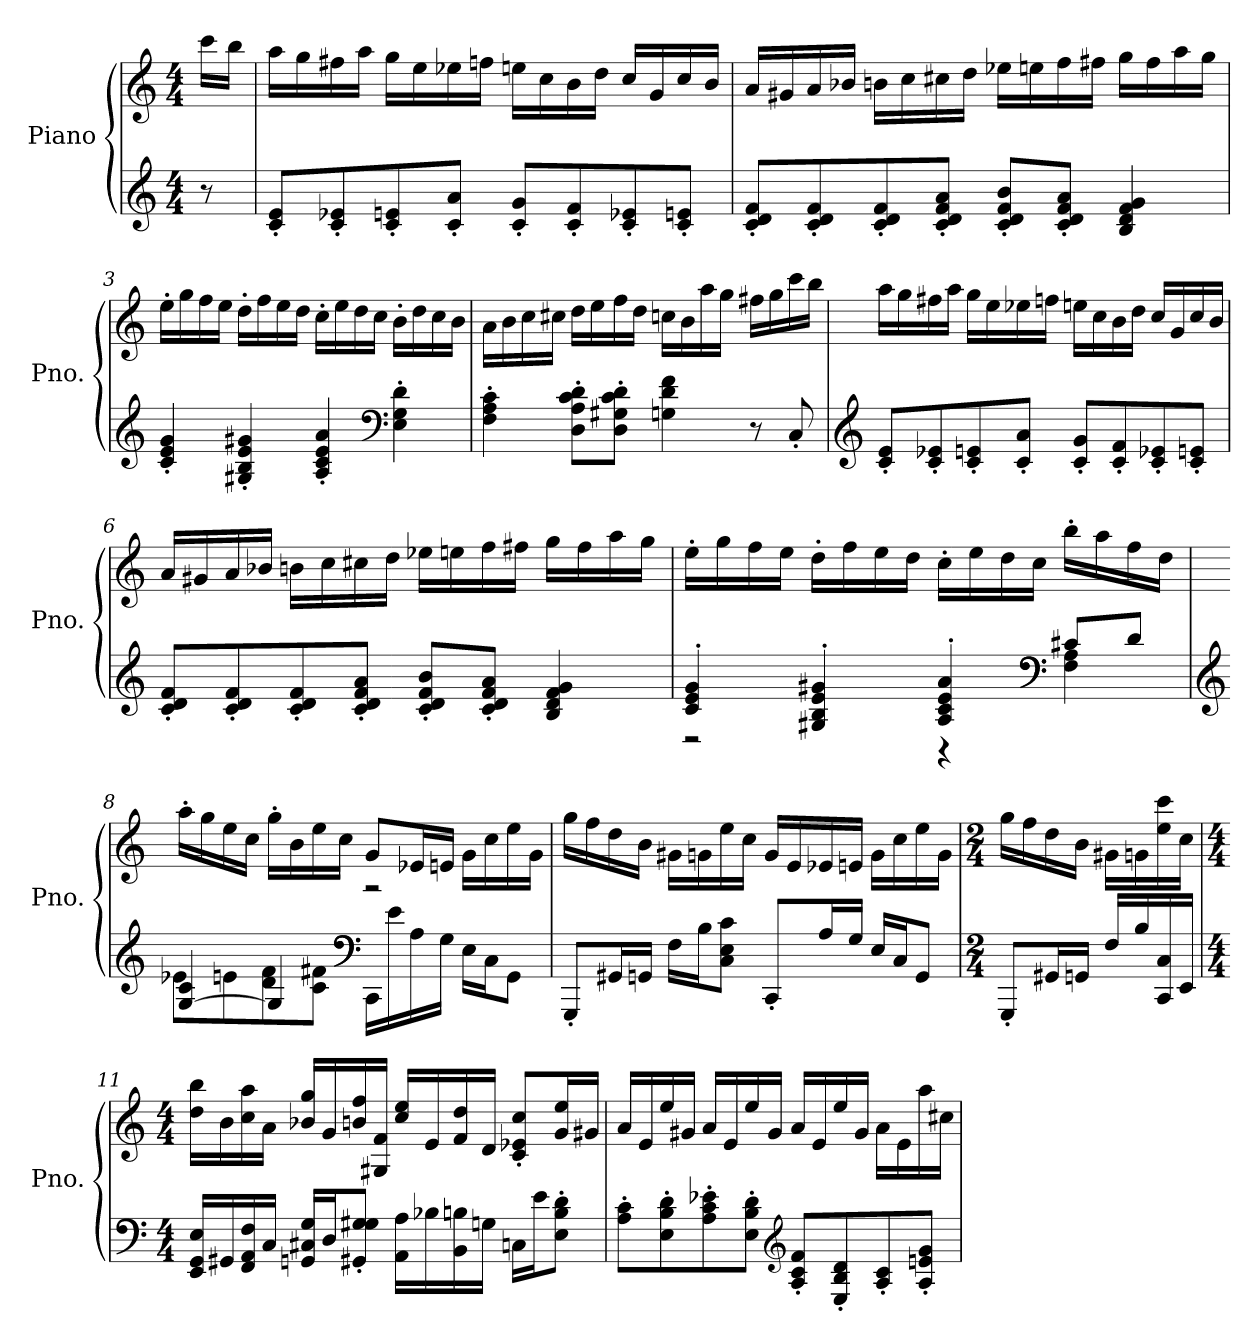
**kern	**kern
*part1	*part1
*staff2	*staff1
*I"Piano	*
*I'Pno.	*
*clefG2	*clefG2
*k[]	*k[]
*M4/4	*M4/4
*MM80	*MM80
=	=
8r	16ccc\LL
.	16bb\JJ
=1	=1
8c/' 8e/'L	16aa\LL
.	16gg\
8c/' 8e-X/'	16ff#X\
.	16aa\JJ
8c/' 8en/'	16gg\LL
.	16ee\
8c/' 8a/'J	16ee-X\
.	16ffn\JJ
8c/' 8g/'L	16een\LL
.	16cc\
8c/' 8f/'	16b\
.	16dd\JJ
8c/' 8e-X/'	16cc/LL
.	16g/
8c/' 8en/'J	16cc/
.	16b/JJ
=2	=2
8c/' 8d/' 8f/'L	16a/LL
.	16g#X/
8c/' 8d/' 8f/'	16a/
.	16b-X/JJ
8c/' 8d/' 8f/'	16bn\LL
.	16cc\
8c/' 8d/' 8f/' 8a/'J	16cc#X\
.	16dd\JJ
8c/' 8d/' 8f/' 8b/'L	16ee-X\LL
.	16een\
8c/' 8d/' 8f/' 8a/'J	16ff\
.	16ff#X\JJ
4B/ 4d/ 4f/ 4g/	16gg\LL
.	16ff#\
.	16aa\
.	16gg\JJ
!!LO:LB:g=z
=3	=3
4c/' 4e/' 4g/'	16ee'\LL
.	16gg\
.	16ff\
.	16ee\JJ
4G#X/' 4B/' 4e/' 4g#X/'	16dd'\LL
.	16ff\
.	16ee\
.	16dd\JJ
4A/' 4c/' 4e/' 4a/'	16cc'\LL
.	16ee\
.	16dd\
.	16cc\JJ
*clefF4	*
4E\' 4G#\' 4d\'	16b'\LL
.	16dd\
.	16cc\
.	16b\JJ
=4	=4
4F\' 4A\' 4c\'	16a\LL
.	16b\
.	16cc\
.	16cc#X\JJ
8D\' 8A\' 8c\' 8d\'L	16dd\LL
.	16ee\
8D\' 8G#X\' 8c\' 8d\'J	16ff\
.	16dd\JJ
4Gn\ 4d\ 4f\	16ccn\LL
.	16b\
.	16aa\
.	16gg\JJ
8r	16ff#X\LL
.	16gg\
8C'/	16ccc\
.	16bb\JJ
!!LO:LB:g=z
=5	=5
*clefG2	*
8c/' 8e/'L	16aa\LL
.	16gg\
8c/' 8e-X/'	16ff#X\
.	16aa\JJ
8c/' 8en/'	16gg\LL
.	16ee\
8c/' 8a/'J	16ee-X\
.	16ffn\JJ
8c/' 8g/'L	16een\LL
.	16cc\
8c/' 8f/'	16b\
.	16dd\JJ
8c/' 8e-X/'	16cc/LL
.	16g/
8c/' 8en/'J	16cc/
.	16b/JJ
=6	=6
8c/' 8d/' 8f/'L	16a/LL
.	16g#X/
8c/' 8d/' 8f/'	16a/
.	16b-X/JJ
8c/' 8d/' 8f/'	16bn\LL
.	16cc\
8c/' 8d/' 8f/' 8a/'J	16cc#X\
.	16dd\JJ
8c/' 8d/' 8f/' 8b/'L	16ee-X\LL
.	16een\
8c/' 8d/' 8f/' 8a/'J	16ff\
.	16ff#X\JJ
4B/ 4d/ 4f/ 4g/	16gg\LL
.	16ff#\
.	16aa\
.	16gg\JJ
!!LO:LB:g=z
=7	=7
*^	*
4c/' 4e/' 4g/'	2r	16ee'\LL
.	.	16gg\
.	.	16ff\
.	.	16ee\JJ
4G#X/' 4B/' 4e/' 4g#X/'	.	16dd'\LL
.	.	16ff\
.	.	16ee\
.	.	16dd\JJ
4A/' 4c/' 4e/' 4a/'	4r	16cc'\LL
.	.	16ee\
.	.	16dd\
.	.	16cc\JJ
*clefF4	*	*
8c#X/L	4F\ 4A\	16bb'\LL
.	.	16aa\
8d/J	.	16ff\
.	.	16dd\JJ
=8	=8	=8
*clefG2	*	*
[4G/ 4c/	8e-X\L	16aa'\LL
.	.	16gg\
.	8en\	16ee\
.	.	16cc\JJ
4G/]	8d\ 8f\	16gg'\LL
.	.	16b\
.	8c\ 8f#X\J	16ee\
.	.	16cc\JJ
*clefF4	*	*
2r	16CC\LL	8g/L
.	16e\	.
.	16A\	16e-X/L
.	16G\JJ	16en/JJ
.	16E\LL	16g\LL
.	16C\J	16cc\
.	8GG\J	16ee\
.	.	16g\JJ
*v	*v	*
!!LO:LB:g=z
=9	=9
8GGG'/L	16gg\LL
.	16ff\
16GG#X/L	16dd\
16GGn/JJ	16b\JJ
16F\LL	16g#X\LL
16B\J	16gn\
8C\ 8E\ 8c\J	16ee\
.	16cc\JJ
8CC'/L	16g/LL
.	16e/
16A/L	16e-X/
16G/JJ	16en/JJ
16E/LL	16g\LL
16C/J	16cc\
8GG/J	16ee\
.	16g\JJ
=10	=10
*M2/4	*M2/4
8GGG'/L	16gg\LL
.	16ff\
16GG#X/L	16dd\
16GGn/JJ	16b\JJ
16F/LL	16g#X\LL
16B/	16gn\
16CC/ 16C/	16ee\ 16ccc\
16EE/JJ	16cc\JJ
!!LO:LB:g=z
=11	=11
*M4/4	*M4/4
16EE/ 16GG/ 16E/LL	16dd\ 16bb\LL
16GG#X/	16b\
16FF/ 16AA/ 16F/	16cc\ 16aa\
16C/JJ	16a\JJ
16GGn/ 16C#X/ 16G/LL	16b-X/ 16gg/LL
16D/J	16g/
8GG#X/' 8G/' 8G#X/'J	16bn/ 16ff/
.	16G#X/ 16f/JJ
16AA\ 16A\LL	16cc/ 16ee/LL
16B-X\	16e/
16BB\ 16Bn\	16f/ 16dd/
16Gn\JJ	16d/JJ
16Cn\LL	8c/' 8e-X/' 8cc/'L
16e\J	.
8E\' 8B\' 8d\'J	16g/ 16ee/L
.	16g#X/JJ
=12	=12
8A\' 8c\'L	16a/LL
.	16e/
8E\' 8B\' 8d\'	16ee/
.	16g#X/JJ
8A\' 8c\' 8e-X\'	16a/LL
.	16e/
8E\' 8B\' 8d\'J	16ee/
.	16g#/JJ
*clefG2	*
8A/' 8c/' 8f/'L	16a/LL
.	16e/
8E/' 8B/' 8d/'	16ee/
.	16g#/JJ
8A/' 8c/'	16a\LL
.	16e\
8A/' 8en/' 8g/'J	16aa\
.	16cc#X\JJ
=	=
*-	*-
